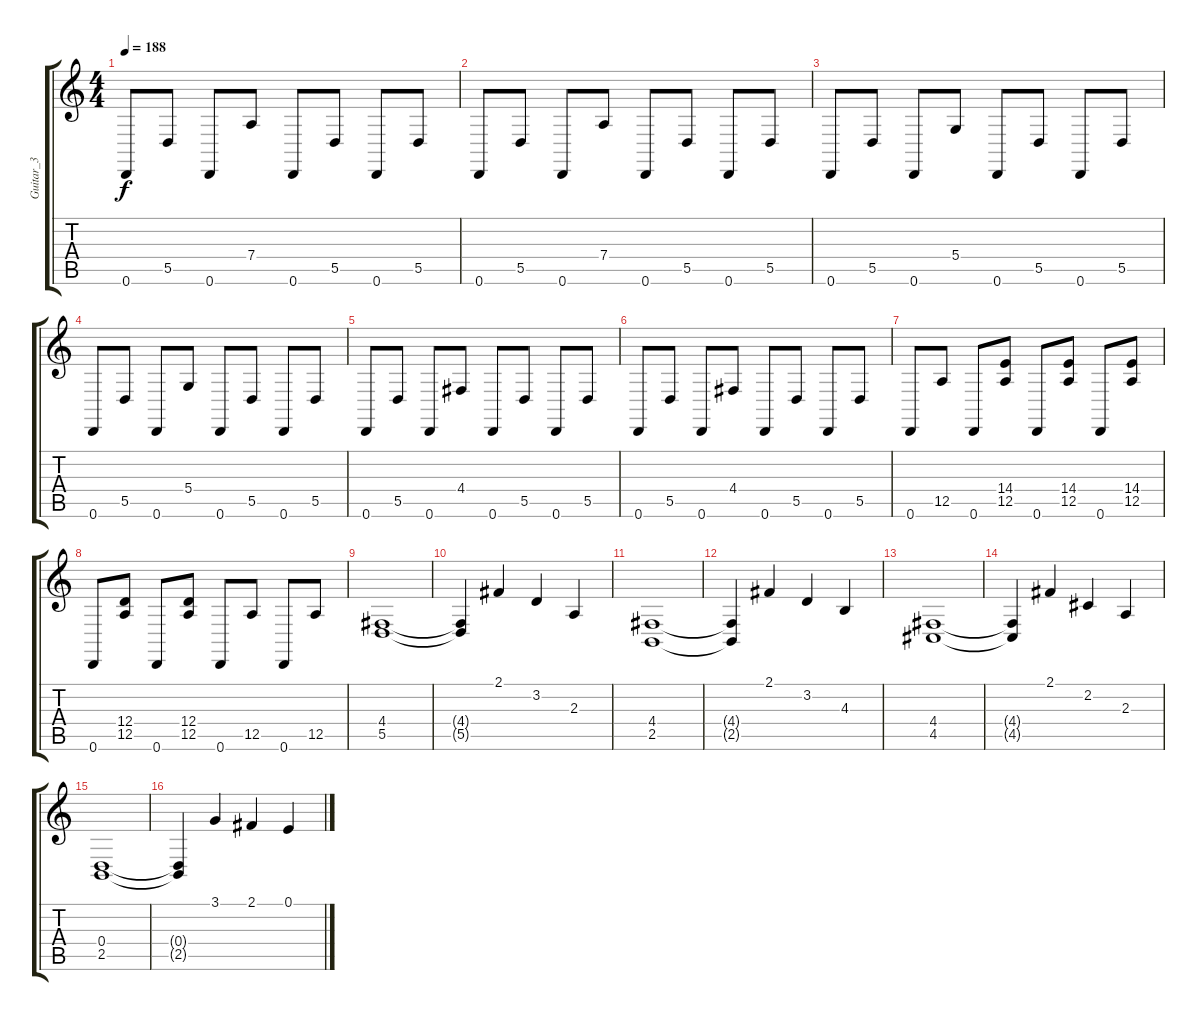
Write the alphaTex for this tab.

\track ("Guitar_3" "Guitar_3") {instrument harpsichord}
\staff {score tabs}
\tuning (E4 B3 G3 D3 A2 D2) {hide}
\ts (4 4)
\tempo 188
\clef g2
\ks c
0.6.8{dy f} 5.5.8 0.6.8 7.4.8 0.6.8 5.5.8 0.6.8 5.5.8 |
0.6.8 5.5.8 0.6.8 7.4.8 0.6.8 5.5.8 0.6.8 5.5.8 |
0.6.8 5.5.8 0.6.8 5.4.8 0.6.8 5.5.8 0.6.8 5.5.8 |
0.6.8 5.5.8 0.6.8 5.4.8 0.6.8 5.5.8 0.6.8 5.5.8 |
0.6.8 5.5.8 0.6.8 4.4.8 0.6.8 5.5.8 0.6.8 5.5.8 |
0.6.8 5.5.8 0.6.8 4.4.8 0.6.8 5.5.8 0.6.8 5.5.8 |
0.6.8 12.5.8 0.6.8 (14.4 12.5).8 0.6.8 (14.4 12.5).8 0.6.8 (14.4 12.5).8 |
0.6.8 (12.4 12.5).8 0.6.8 (12.4 12.5).8 0.6.8 12.5.8 0.6.8 12.5.8 |
(4.4 5.5).1 |
(4.4{t} 5.5{t}).4 2.1.4 3.2.4 2.3.4 |
(4.4 2.5).1 |
(4.4{t} 2.5{t}).4 2.1.4 3.2.4 4.3.4 |
(4.4 4.5).1 |
(4.4{t} 4.5{t}).4 2.1.4 2.2.4 2.3.4 |
(0.4 2.5).1 |
(0.4{t} 2.5{t}).4 3.1.4 2.1.4 0.1.4
